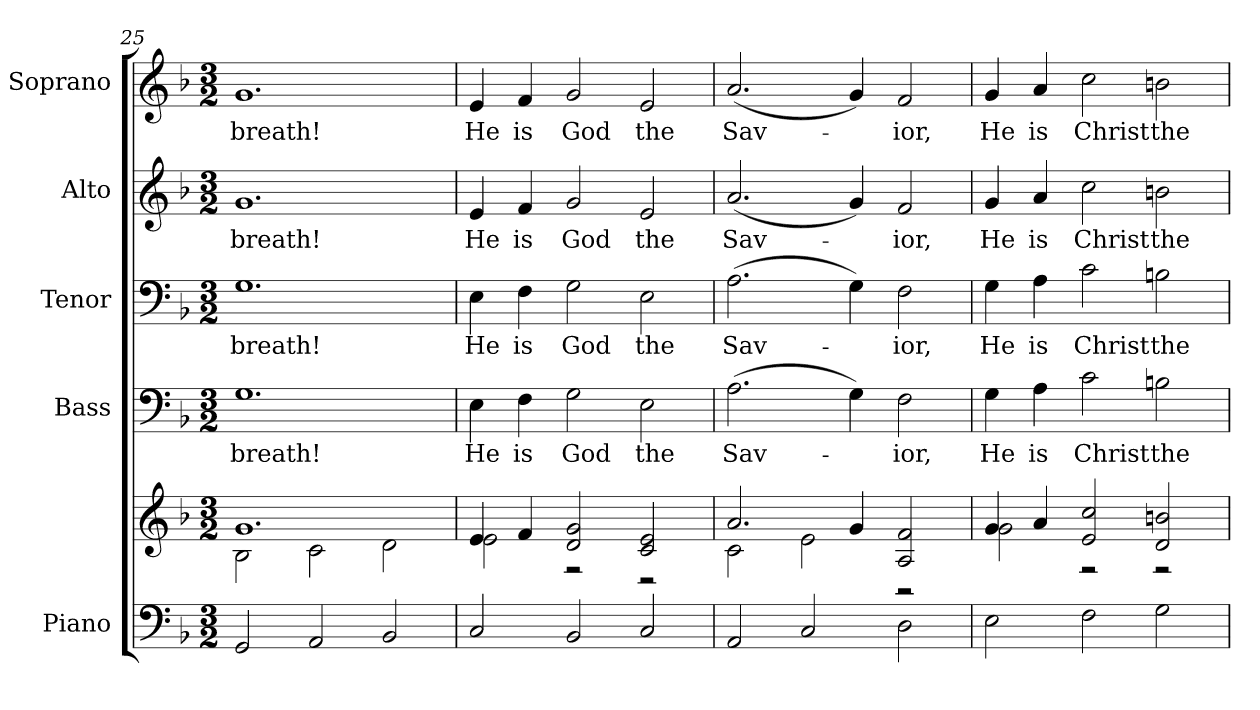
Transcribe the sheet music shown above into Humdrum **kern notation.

**kern	**kern	**kern	**text	**kern	**text	**kern	**text	**kern	**text
*part5	*part5	*part4	*part4	*part3	*part3	*part2	*part2	*part1	*part1
*staff6	*staff5	*staff4	*staff4	*staff3	*staff3	*staff2	*staff2	*staff1	*staff1
*I"Piano	*	*I"Bass	*	*I"Tenor	*	*I"Alto	*	*I"Soprano	*
*I'Pno.	*	*I'B.	*	*I'T.	*	*I'A.	*	*I'S.	*
*clefF4	*clefG2	*clefF4	*	*clefF4	*	*clefG2	*	*clefG2	*
*k[b-]	*k[b-]	*k[b-]	*	*k[b-]	*	*k[b-]	*	*k[b-]	*
*F:	*F:	*F:	*	*F:	*	*F:	*	*F:	*
*M3/2	*M3/2	*M3/2	*	*M3/2	*	*M3/2	*	*M3/2	*
=25	=25	=25	=25	=25	=25	=25	=25	=25	=25
*	*^	*	*	*	*	*	*	*	*
!	!	!	!	!LO:LY:b:color=#000000	!	!	!	!	!	!
!	!	!	!	!	!	!LO:LY:b:color=#000000	!	!	!	!
!	!	!	!	!	!	!	!	!LO:LY:b:color=#000000	!	!
!	!	!	!	!	!	!	!	!	!	!LO:LY:b:color=#000000
2GGi/	1.gi	2B-i\	1.Gi	breath!	1.Gi	breath!	1.gi	breath!	1.gi	breath!
2AAi/	.	2ci\	.	.	.	.	.	.	.	.
2BB-i/	.	2di\	.	.	.	.	.	.	.	.
!!LO:PB:g=z
=26	=26	=26	=26	=26	=26	=26	=26	=26	=26	=26
!	!	!	!	!LO:LY:b:color=#000000	!	!	!	!	!	!
!	!	!	!	!	!	!LO:LY:b:color=#000000	!	!	!	!
!	!	!	!	!	!	!	!	!LO:LY:b:color=#000000	!	!
!	!	!	!	!	!	!	!	!	!	!LO:LY:b:color=#000000
2Ci/	4ei/	2ei\	4Ei\	He	4Ei\	He	4ei/	He	4ei/	He
!	!	!	!	!LO:LY:b:color=#000000	!	!	!	!	!	!
!	!	!	!	!	!	!LO:LY:b:color=#000000	!	!	!	!
!	!	!	!	!	!	!	!	!LO:LY:b:color=#000000	!	!
!	!	!	!	!	!	!	!	!	!	!LO:LY:b:color=#000000
.	4fi/	.	4Fi\	is	4Fi\	is	4fi/	is	4fi/	is
!	!	!	!	!LO:LY:b:color=#000000	!	!	!	!	!	!
!	!	!	!	!	!	!LO:LY:b:color=#000000	!	!	!	!
!	!	!	!	!	!	!	!	!LO:LY:b:color=#000000	!	!
!	!	!	!	!	!	!	!	!	!	!LO:LY:b:color=#000000
2BB-i/	2di/ 2gi	2r	2Gi\	God	2Gi\	God	2gi/	God	2gi/	God
!	!	!	!	!LO:LY:b:color=#000000	!	!	!	!	!	!
!	!	!	!	!	!	!LO:LY:b:color=#000000	!	!	!	!
!	!	!	!	!	!	!	!	!LO:LY:b:color=#000000	!	!
!	!	!	!	!	!	!	!	!	!	!LO:LY:b:color=#000000
2Ci/	2ci/ 2ei	2r	2Ei\	the	2Ei\	the	2ei/	the	2ei/	the
=27	=27	=27	=27	=27	=27	=27	=27	=27	=27	=27
!	!	!	!	!LO:LY:b:color=#000000	!	!	!	!	!	!
!	!	!	!	!	!	!LO:LY:b:color=#000000	!	!	!	!
!	!	!	!	!	!	!	!	!LO:LY:b:color=#000000	!	!
!	!	!	!	!	!	!	!	!	!	!LO:LY:b:color=#000000
2AAi/	2.ai/	2ci\	(2.Ai\	Sav-	(2.Ai\	Sav-	(2.ai/	Sav-	(2.ai/	Sav-
2Ci/	.	2ei\	.	.	.	.	.	.	.	.
.	4gi/	.	4Gi\)	.	4Gi\)	.	4gi/)	.	4gi/)	.
!	!	!	!	!LO:LY:b:color=#000000	!	!	!	!	!	!
!	!	!	!	!	!	!LO:LY:b:color=#000000	!	!	!	!
!	!	!	!	!	!	!	!	!LO:LY:b:color=#000000	!	!
!	!	!	!	!	!	!	!	!	!	!LO:LY:b:color=#000000
2Di\	2Ai/ 2fi	2r	2Fi\	-ior,	2Fi\	-ior,	2fi/	-ior,	2fi/	-ior,
=28	=28	=28	=28	=28	=28	=28	=28	=28	=28	=28
!	!	!	!	!LO:LY:b:color=#000000	!	!	!	!	!	!
!	!	!	!	!	!	!LO:LY:b:color=#000000	!	!	!	!
!	!	!	!	!	!	!	!	!LO:LY:b:color=#000000	!	!
!	!	!	!	!	!	!	!	!	!	!LO:LY:b:color=#000000
2Ei\	4gi/	2gi\	4Gi\	He	4Gi\	He	4gi/	He	4gi/	He
!	!	!	!	!LO:LY:b:color=#000000	!	!	!	!	!	!
!	!	!	!	!	!	!LO:LY:b:color=#000000	!	!	!	!
!	!	!	!	!	!	!	!	!LO:LY:b:color=#000000	!	!
!	!	!	!	!	!	!	!	!	!	!LO:LY:b:color=#000000
.	4ai/	.	4Ai\	is	4Ai\	is	4ai/	is	4ai/	is
!	!	!	!	!LO:LY:b:color=#000000	!	!	!	!	!	!
!	!	!	!	!	!	!LO:LY:b:color=#000000	!	!	!	!
!	!	!	!	!	!	!	!	!LO:LY:b:color=#000000	!	!
!	!	!	!	!	!	!	!	!	!	!LO:LY:b:color=#000000
2Fi\	2ei/ 2cci	2r	2ci\	Christ	2ci\	Christ	2cci\	Christ	2cci\	Christ
!	!	!	!	!LO:LY:b:color=#000000	!	!	!	!	!	!
!	!	!	!	!	!	!LO:LY:b:color=#000000	!	!	!	!
!	!	!	!	!	!	!	!	!LO:LY:b:color=#000000	!	!
!	!	!	!	!	!	!	!	!	!	!LO:LY:b:color=#000000
2Gi\	2di/ 2bni	2r	2Bni\	the	2Bni\	the	2bni\	the	2bni\	the
*	*v	*v	*	*	*	*	*	*	*	*
=	=	=	=	=	=	=	=	=	=
*-	*-	*-	*-	*-	*-	*-	*-	*-	*-
